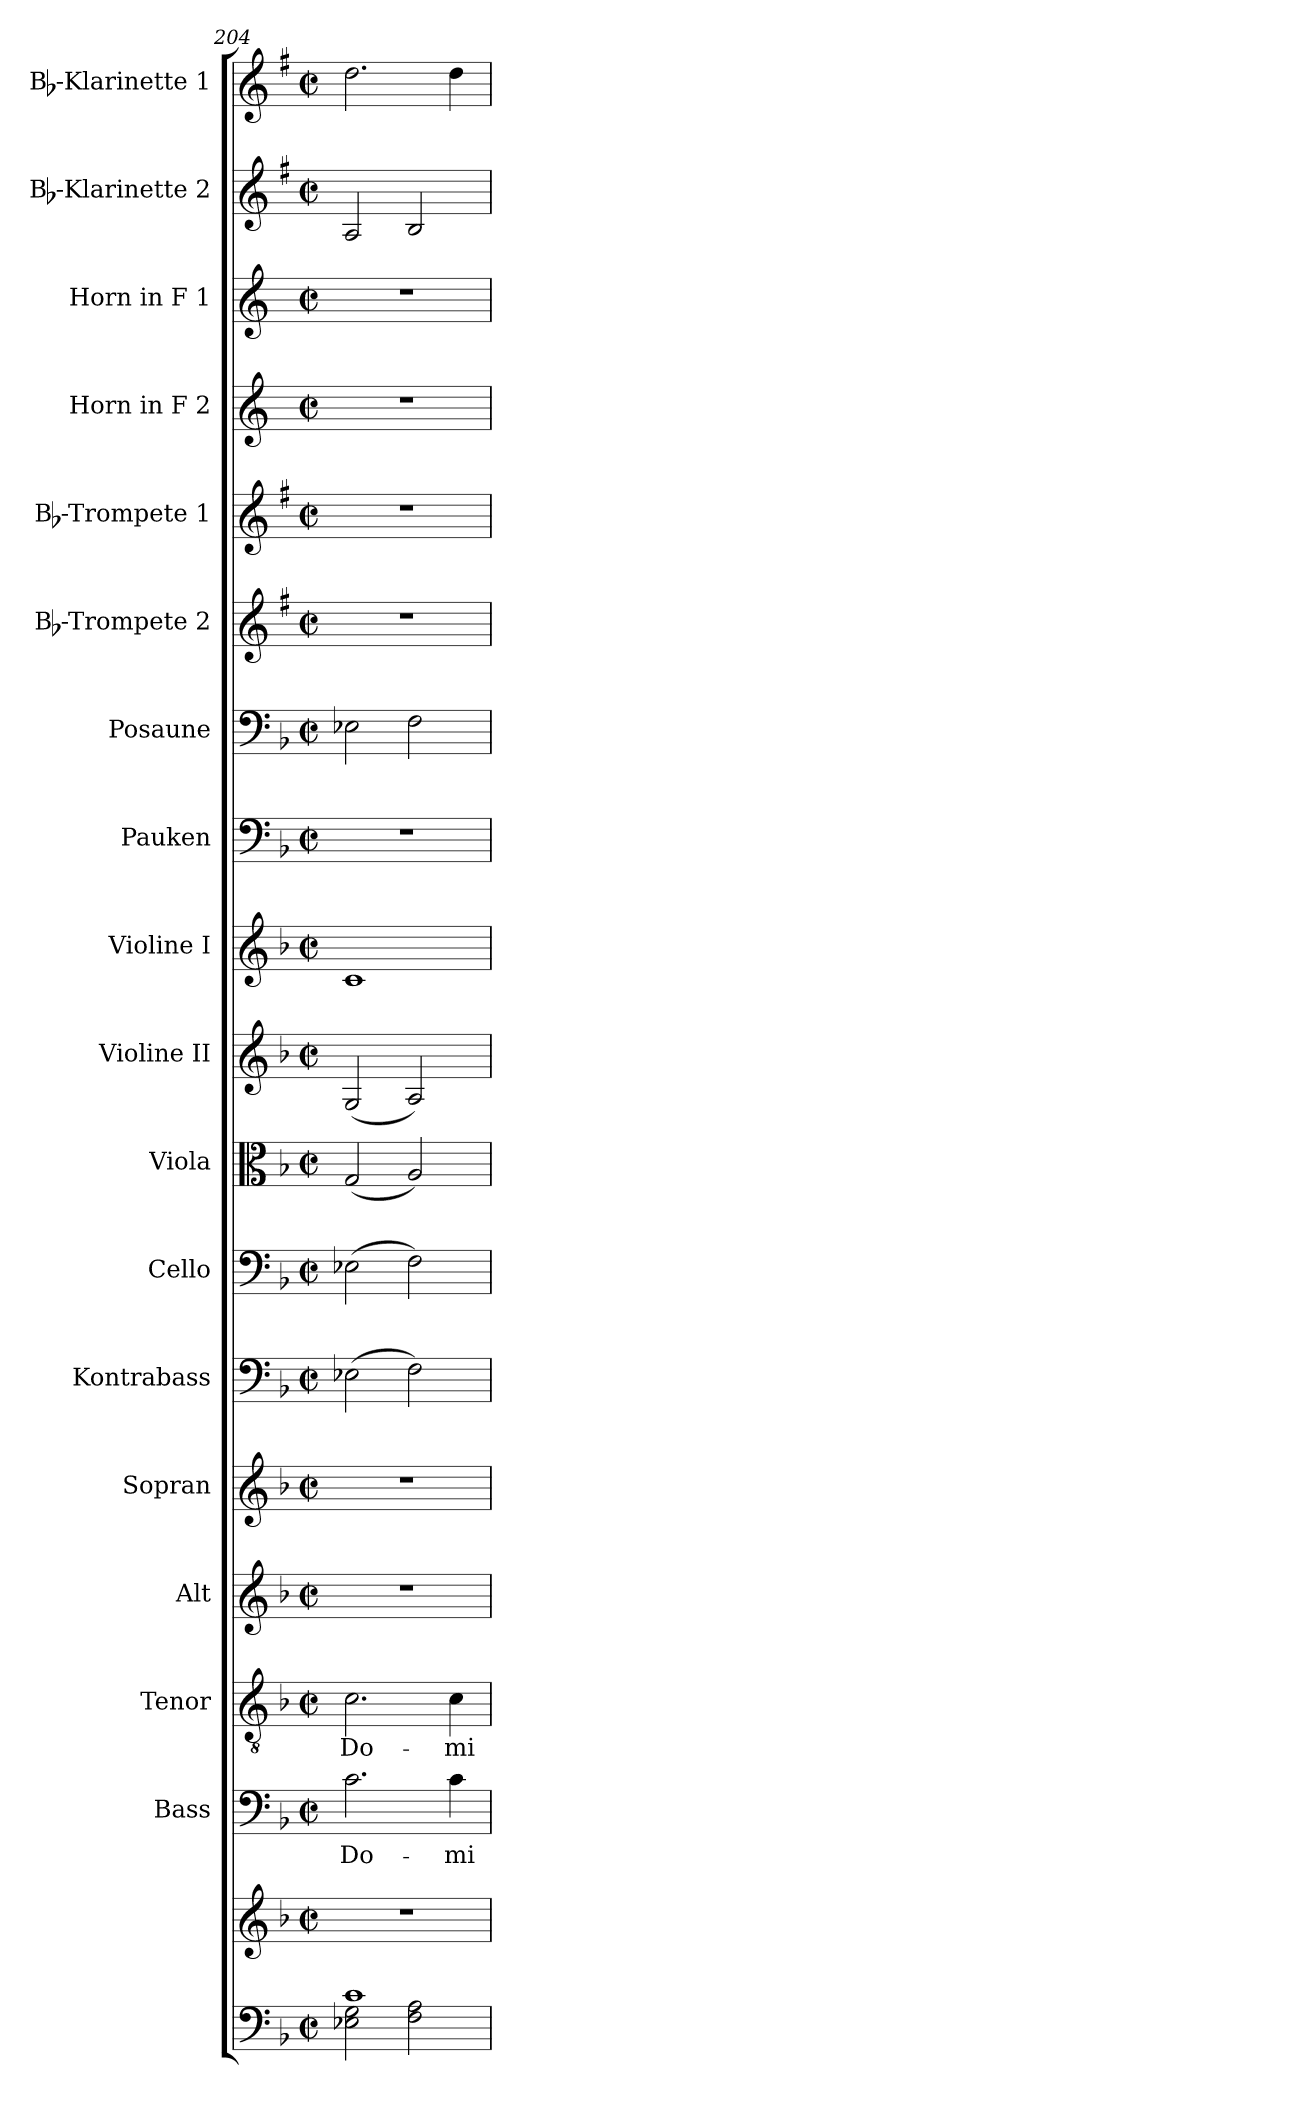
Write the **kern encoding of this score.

**kern	**kern	**kern	**text	**kern	**text	**kern	**kern	**kern	**kern	**kern	**kern	**kern	**kern	**kern	**kern	**kern	**kern	**kern	**kern	**kern
*part18	*part18	*part17	*part17	*part16	*part16	*part15	*part14	*part13	*part12	*part11	*part10	*part9	*part8	*part7	*part6	*part5	*part4	*part3	*part2	*part1
*staff19	*staff18	*staff17	*staff17	*staff16	*staff16	*staff15	*staff14	*staff13	*staff12	*staff11	*staff10	*staff9	*staff8	*staff7	*staff6	*staff5	*staff4	*staff3	*staff2	*staff1
*	*	*I"Bass	*	*I"Tenor	*	*I"Alt	*I"Sopran	*I"Kontrabass	*I"Cello	*I"Viola	*I"Violine II	*I"Violine I	*I"Pauken	*I"Posaune	*I"Bb-Trompete 2	*I"Bb-Trompete 1	*I"Horn in F 2	*I"Horn in F 1	*I"Bb-Klarinette 2	*I"Bb-Klarinette 1
*	*	*I'B.	*	*I'T.	*	*I'A.	*I'S.	*I'Kb.	*	*I'Vla.	*I'Vl. II	*I'Vl. I	*I'Pk.	*I'Pos.	*I'Bb Trp. 2	*I'Bb Trp. 1	*	*	*I'Bb Kl. 2	*I'Bb Kl. 1
*clefF4	*clefG2	*clefF4	*	*clefGv2	*	*clefG2	*clefG2	*clefF4	*clefF4	*clefC3	*clefG2	*clefG2	*clefF4	*clefF4	*clefG2	*clefG2	*clefG2	*clefG2	*clefG2	*clefG2
*	*	*	*	*	*	*	*	*ITrd7c12	*	*	*	*	*	*	*ITrd1c2	*ITrd1c2	*ITrd4c7	*ITrd4c7	*ITrd1c2	*ITrd1c2
*k[b-]	*k[b-]	*k[b-]	*	*k[b-]	*	*k[b-]	*k[b-]	*k[b-]	*k[b-]	*k[b-]	*k[b-]	*k[b-]	*k[b-]	*k[b-]	*k[b-]	*k[b-]	*k[b-]	*k[b-]	*k[b-]	*k[b-]
*F:	*F:	*F:	*	*F:	*	*F:	*F:	*F:	*F:	*F:	*F:	*F:	*F:	*F:	*F:	*F:	*F:	*F:	*F:	*F:
*M2/2	*M2/2	*M2/2	*	*M2/2	*	*M2/2	*M2/2	*M2/2	*M2/2	*M2/2	*M2/2	*M2/2	*M2/2	*M2/2	*M2/2	*M2/2	*M2/2	*M2/2	*M2/2	*M2/2
*met(c|)	*met(c|)	*met(c|)	*	*met(c|)	*	*met(c|)	*met(c|)	*met(c|)	*met(c|)	*met(c|)	*met(c|)	*met(c|)	*met(c|)	*met(c|)	*met(c|)	*met(c|)	*met(c|)	*met(c|)	*met(c|)	*met(c|)
=204	=204	=204	=204	=204	=204	=204	=204	=204	=204	=204	=204	=204	=204	=204	=204	=204	=204	=204	=204	=204
*^	*	*	*	*	*	*	*	*	*	*	*	*	*	*	*	*	*	*	*	*
!	!	!	!	!LO:LY:b	!	!LO:LY:b	!	!	!	!	!	!	!	!	!	!	!	!	!	!	!
1c	2E-X\ 2G\	1r	2.c\	Do-	2.c\	Do-	1r	1r	(>2EE-X\	(>2E-X\	(<2G/	(<2G/	1c	1r	2E-X\	1r	1r	1r	1r	2G/	2.cc\
.	2F\ 2A\	.	.	.	.	.	.	.	2FF\)	2F\)	2A/)	2A/)	.	.	2F\	.	.	.	.	2A/	.
!	!	!	!	!LO:LY:b	!	!LO:LY:b	!	!	!	!	!	!	!	!	!	!	!	!	!	!	!
.	.	.	4c\	-mi-	4c\	-mi-	.	.	.	.	.	.	.	.	.	.	.	.	.	.	4cc\
*v	*v	*	*	*	*	*	*	*	*	*	*	*	*	*	*	*	*	*	*	*	*
=	=	=	=	=	=	=	=	=	=	=	=	=	=	=	=	=	=	=	=	=
*-	*-	*-	*-	*-	*-	*-	*-	*-	*-	*-	*-	*-	*-	*-	*-	*-	*-	*-	*-	*-
